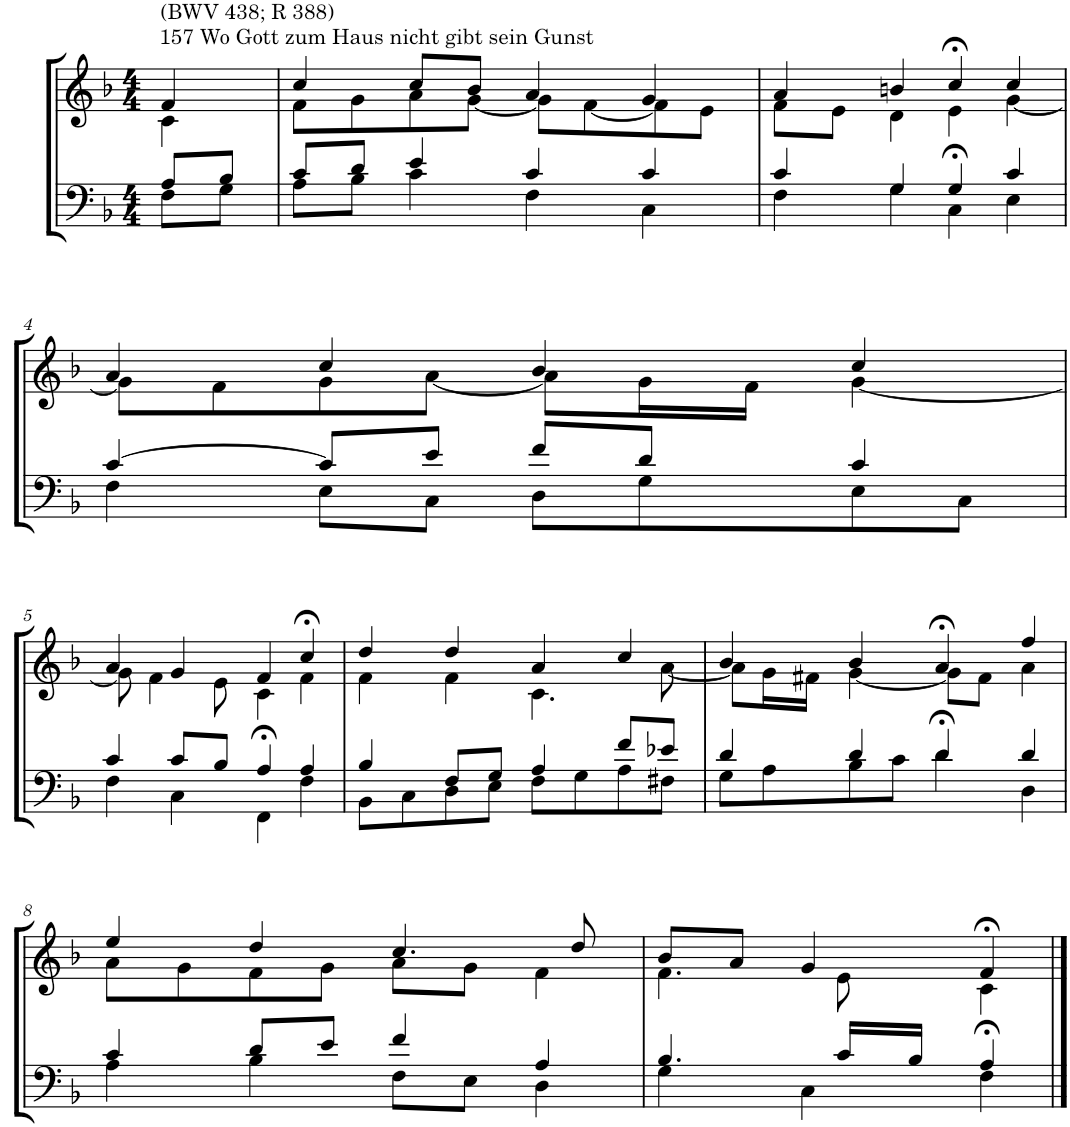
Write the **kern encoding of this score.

**kern	**kern
*part2	*part1
*staff2	*staff1
*I"Tenor/Baß	*I"Sopran/Alt
*clefF4	*clefG2
*k[b-]	*k[b-]
*M4/4	*M4/4
=1	=1
*^	*^
!	!	!LO:TX:a:t=157 Wo Gott zum Haus nicht gibt sein Gunst	!
!	!	!LO:TX:a:t=(BWV 438; R 388)	!
8A/L	8F\L	4f/	4c\
8B-/J	8G\J	.	.
=2	=2	=2	=2
8c/L	8A\L	4cc/	8f\L
8d/J	8B-\J	.	8g\
4e/	4c\	8cc/L	8a\
.	.	8b-/J	[8g\J
4c/	4F\	4a/	8g\L]
.	.	.	[8f\
4c/	4C\	4g/	8f\]
.	.	.	8e\J
=3	=3	=3	=3
4c/	4F\	4a/	8f\L
.	.	.	8e\J
4G/	4G\	4bn/	4d\
4G/	4C>\	4cc>/	4e\
4c/	4E\	4cc/	[4g\
!!LO:LB:g=z	!!
=4	=4	=4	=4
[4c/	4F\	4a/	8g\L]
.	.	.	8f\
8c/L]	8E\L	4cc/	8g\
8e/J	8C\J	.	[8a\J
8f/L	8D\L	4b-/	8a\L]
8d/J	8G\	.	16g\L
.	.	.	16f\JJ
4c/	8E\	4cc/	[4g\
.	8C\J	.	.
!!LO:LB:g=z	!!
=5	=5	=5	=5
4c/	4F\	4a/	8g\]
.	.	.	4f\
8c/L	4C\	4g/	.
8B-/J	.	.	8e\
4A/	4FF>\	4f/	4c\
4A/	4F\	4cc>/	4f\
=6	=6	=6	=6
4B-/	8BB-\L	4dd/	4f\
.	8C\	.	.
8F/L	8D\	4dd/	4f\
8G/J	8E\J	.	.
4A/	8F\L	4a/	4.c\
.	8G\	.	.
8f/L	8A\	4cc/	.
8e-X/J	8F#X\J	.	[8a\
=7	=7	=7	=7
4d/	8G\L	4b-/	8a\L]
.	8A\	.	16g\L
.	.	.	16f#X\JJ
4d/	8B-\	4b-/	[4g\
.	8c\J	.	.
4d/	4d>\	4a>/	8g\L]
.	.	.	8f#\J
4d/	4D\	4ff/	4a\
!!LO:LB:g=z	!!
=8	=8	=8	=8
4c/	4A\	4ee/	8a\L
.	.	.	8g\
8d/L	4B-\	4dd/	8f\
8e/J	.	.	8g\J
4f/	8F\L	4.cc/	8a\L
.	8E\J	.	8g\J
4A/	4D\	.	4f\
.	.	8dd/	.
=9	=9	=9	=9
4.B-/	4G\	8b-/L	4.f\
.	.	8a/J	.
.	4C\	4g/	.
16c/LL	.	.	8e\
16B-/JJ	.	.	.
4A/	4F>\	4f>/	4c\
*v	*v	*	*
*	*v	*v
==	==
*-	*-
